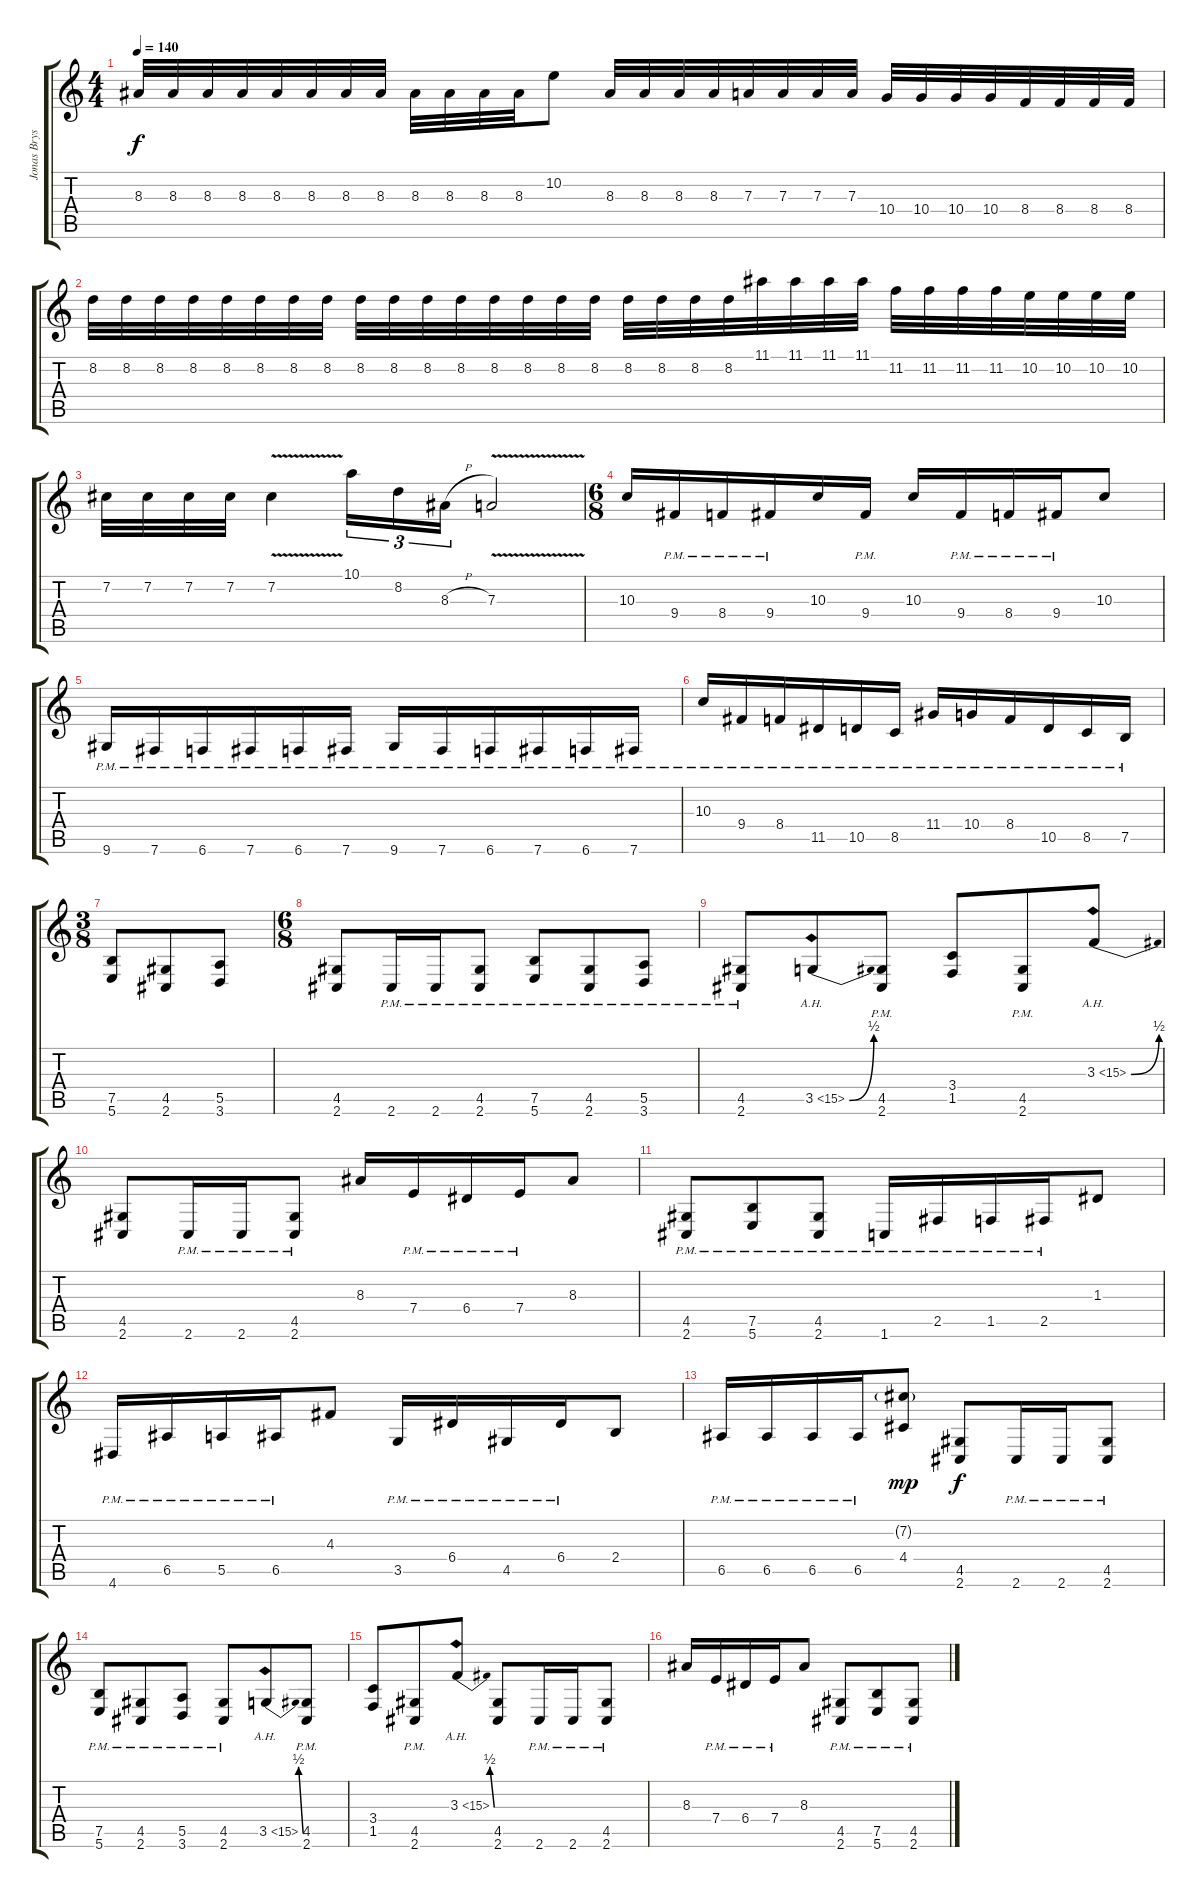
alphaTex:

\track ("Jonas Bryssling" "Jonas Brys") {instrument distortionguitar}
\staff {score tabs}
\tuning (B3 Gb3 D3 A2 E2 B1) {hide}
\ts (4 4)
\tempo 140
\clef g2
\ks c
8.3.32{dy f} 8.3.32 8.3.32 8.3.32 8.3.32 8.3.32 8.3.32 8.3.32 8.3.32 8.3.32 8.3.32 8.3.32 10.2.8 8.3.32 8.3.32 8.3.32 8.3.32 7.3.32 7.3.32 7.3.32 7.3.32 10.4.32 10.4.32 10.4.32 10.4.32 8.4.32 8.4.32 8.4.32 8.4.32 |
8.2.32 8.2.32 8.2.32 8.2.32 8.2.32 8.2.32 8.2.32 8.2.32 8.2.32 8.2.32 8.2.32 8.2.32 8.2.32 8.2.32 8.2.32 8.2.32 8.2.32 8.2.32 8.2.32 8.2.32 11.1.32 11.1.32 11.1.32 11.1.32 11.2.32 11.2.32 11.2.32 11.2.32 10.2.32 10.2.32 10.2.32 10.2.32 |
7.2.32 7.2.32 7.2.32 7.2.32 7.2{v}.4 10.1.16{tu (3 2)} 8.2.16{tu (3 2)} 8.3{h}.16{tu (3 2)} 7.3{v}.2 |
\ts (6 8)
10.3.16 9.4{pm}.16 8.4{pm}.16 9.4{pm}.16 10.3.16 9.4{pm}.16 10.3.16 9.4{pm}.16 8.4{pm}.16 9.4{pm}.16 10.3.8 |
9.6{pm}.16 7.6{pm}.16 6.6{pm}.16 7.6{pm}.16 6.6{pm}.16 7.6{pm}.16 9.6{pm}.16 7.6{pm}.16 6.6{pm}.16 7.6{pm}.16 6.6{pm}.16 7.6{pm}.16 |
10.3{pm}.16 9.4{pm}.16 8.4{pm}.16 11.5{pm}.16 10.5{pm}.16 8.5{pm}.16 11.4{pm}.16 10.4{pm}.16 8.4{pm}.16 10.5{pm}.16 8.5{pm}.16 7.5{pm}.16 |
\ts (3 8)
(7.5 5.6).8 (4.5 2.6).8 (5.5 3.6).8 |
\ts (6 8)
(4.5 2.6).8 2.6{pm}.16 2.6{pm}.16 (4.5{pm} 2.6{pm}).8 (7.5{pm} 5.6{pm}).8 (4.5{pm} 2.6{pm}).8 (5.5{pm} 3.6{pm}).8 |
(4.5{pm} 2.6{pm}).8 3.5{be (bend 0 0 60 2) ah 12}.8 (4.5{pm} 2.6{pm}).8 (3.4 1.5).8 (4.5{pm} 2.6{pm}).8 3.3{be (bend 0 0 60 2) ah 12}.8 |
(4.5 2.6).8 2.6{pm}.16 2.6{pm}.16 (4.5{pm} 2.6{pm}).8 8.3.16 7.4{pm}.16 6.4{pm}.16 7.4{pm}.16 8.3.8 |
(4.5{pm} 2.6{pm}).8 (7.5{pm} 5.6{pm}).8 (4.5{pm} 2.6{pm}).8 1.6{pm}.16 2.5{pm}.16 1.5{pm}.16 2.5{pm}.16 1.3.8 |
4.6{pm}.16 6.5{pm}.16 5.5{pm}.16 6.5{pm}.16 4.3.8 3.5{pm}.16 6.4{pm}.16 4.5{pm}.16 6.4{pm}.16 2.4.8 |
6.5{pm}.16 6.5{pm}.16 6.5{pm}.16 6.5{pm}.16 (7.2{g} 4.4).8{dy mp} (4.5 2.6).8{dy f} 2.6{pm}.16 2.6{pm}.16 (4.5{pm} 2.6{pm}).8 |
(7.5{pm} 5.6{pm}).8 (4.5{pm} 2.6{pm}).8 (5.5{pm} 3.6{pm}).8 (4.5{pm} 2.6{pm}).8 3.5{be (bend 0 0 60 2) ah 12}.8 (4.5{pm} 2.6{pm}).8 |
(3.4 1.5).8 (4.5{pm} 2.6{pm}).8 3.3{be (bend 0 0 60 2) ah 12}.8 (4.5 2.6).8 2.6{pm}.16 2.6{pm}.16 (4.5{pm} 2.6{pm}).8 |
8.3.16 7.4{pm}.16 6.4{pm}.16 7.4{pm}.16 8.3.8 (4.5{pm} 2.6{pm}).8 (7.5{pm} 5.6{pm}).8 (4.5{pm} 2.6{pm}).8
